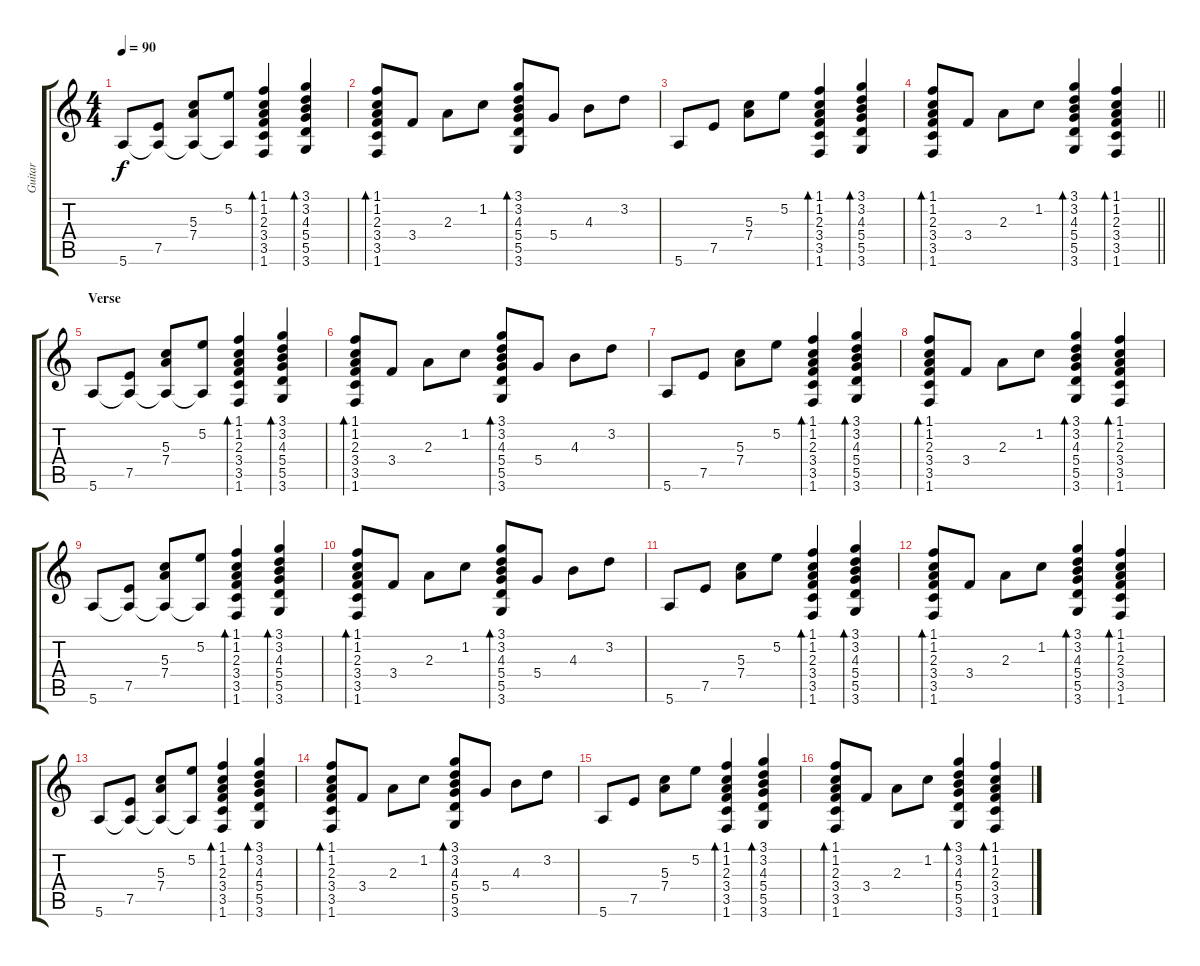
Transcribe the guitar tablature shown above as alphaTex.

\track ("Guitar" "Guitar") {instrument acousticguitarnylon}
\staff {score tabs}
\tuning (E4 B3 G3 D3 A2 E2) {hide}
\ts (4 4)
\tempo 90
\clef g2
\ks aminor
5.6.8{dy f} (7.5 5.6{t}).8 (5.3 7.4 5.6{t}).8 (5.2 5.6{t}).8 (1.1 1.2 2.3 3.4 3.5 1.6).4{bd 120} (3.1 3.2 4.3 5.4 5.5 3.6).4{bd 120} |
(1.1 1.2 2.3 3.4 3.5 1.6).8{bd 120} 3.4.8 2.3.8 1.2.8 (3.1 3.2 4.3 5.4 5.5 3.6).8{bd 120} 5.4.8 4.3.8 3.2.8 |
5.6.8 7.5.8 (5.3 7.4).8 5.2.8 (1.1 1.2 2.3 3.4 3.5 1.6).4{bd 120} (3.1 3.2 4.3 5.4 5.5 3.6).4{bd 120} |
\barLineRight lightlight
(1.1 1.2 2.3 3.4 3.5 1.6).8{bd 120} 3.4.8 2.3.8 1.2.8 (3.1 3.2 4.3 5.4 5.5 3.6).4{bd 120} (1.1 1.2 2.3 3.4 3.5 1.6).4{bd 120} |
\section ("" "Verse")
5.6.8 (7.5 5.6{t}).8 (5.3 7.4 5.6{t}).8 (5.2 5.6{t}).8 (1.1 1.2 2.3 3.4 3.5 1.6).4{bd 120} (3.1 3.2 4.3 5.4 5.5 3.6).4{bd 120} |
(1.1 1.2 2.3 3.4 3.5 1.6).8{bd 120} 3.4.8 2.3.8 1.2.8 (3.1 3.2 4.3 5.4 5.5 3.6).8{bd 120} 5.4.8 4.3.8 3.2.8 |
5.6.8 7.5.8 (5.3 7.4).8 5.2.8 (1.1 1.2 2.3 3.4 3.5 1.6).4{bd 120} (3.1 3.2 4.3 5.4 5.5 3.6).4{bd 120} |
(1.1 1.2 2.3 3.4 3.5 1.6).8{bd 120} 3.4.8 2.3.8 1.2.8 (3.1 3.2 4.3 5.4 5.5 3.6).4{bd 120} (1.1 1.2 2.3 3.4 3.5 1.6).4{bd 120} |
5.6.8 (7.5 5.6{t}).8 (5.3 7.4 5.6{t}).8 (5.2 5.6{t}).8 (1.1 1.2 2.3 3.4 3.5 1.6).4{bd 120} (3.1 3.2 4.3 5.4 5.5 3.6).4{bd 120} |
(1.1 1.2 2.3 3.4 3.5 1.6).8{bd 120} 3.4.8 2.3.8 1.2.8 (3.1 3.2 4.3 5.4 5.5 3.6).8{bd 120} 5.4.8 4.3.8 3.2.8 |
5.6.8 7.5.8 (5.3 7.4).8 5.2.8 (1.1 1.2 2.3 3.4 3.5 1.6).4{bd 120} (3.1 3.2 4.3 5.4 5.5 3.6).4{bd 120} |
(1.1 1.2 2.3 3.4 3.5 1.6).8{bd 120} 3.4.8 2.3.8 1.2.8 (3.1 3.2 4.3 5.4 5.5 3.6).4{bd 120} (1.1 1.2 2.3 3.4 3.5 1.6).4{bd 120} |
5.6.8 (7.5 5.6{t}).8 (5.3 7.4 5.6{t}).8 (5.2 5.6{t}).8 (1.1 1.2 2.3 3.4 3.5 1.6).4{bd 120} (3.1 3.2 4.3 5.4 5.5 3.6).4{bd 120} |
(1.1 1.2 2.3 3.4 3.5 1.6).8{bd 120} 3.4.8 2.3.8 1.2.8 (3.1 3.2 4.3 5.4 5.5 3.6).8{bd 120} 5.4.8 4.3.8 3.2.8 |
5.6.8 7.5.8 (5.3 7.4).8 5.2.8 (1.1 1.2 2.3 3.4 3.5 1.6).4{bd 120} (3.1 3.2 4.3 5.4 5.5 3.6).4{bd 120} |
(1.1 1.2 2.3 3.4 3.5 1.6).8{bd 120} 3.4.8 2.3.8 1.2.8 (3.1 3.2 4.3 5.4 5.5 3.6).4{bd 120} (1.1 1.2 2.3 3.4 3.5 1.6).4{bd 120}
